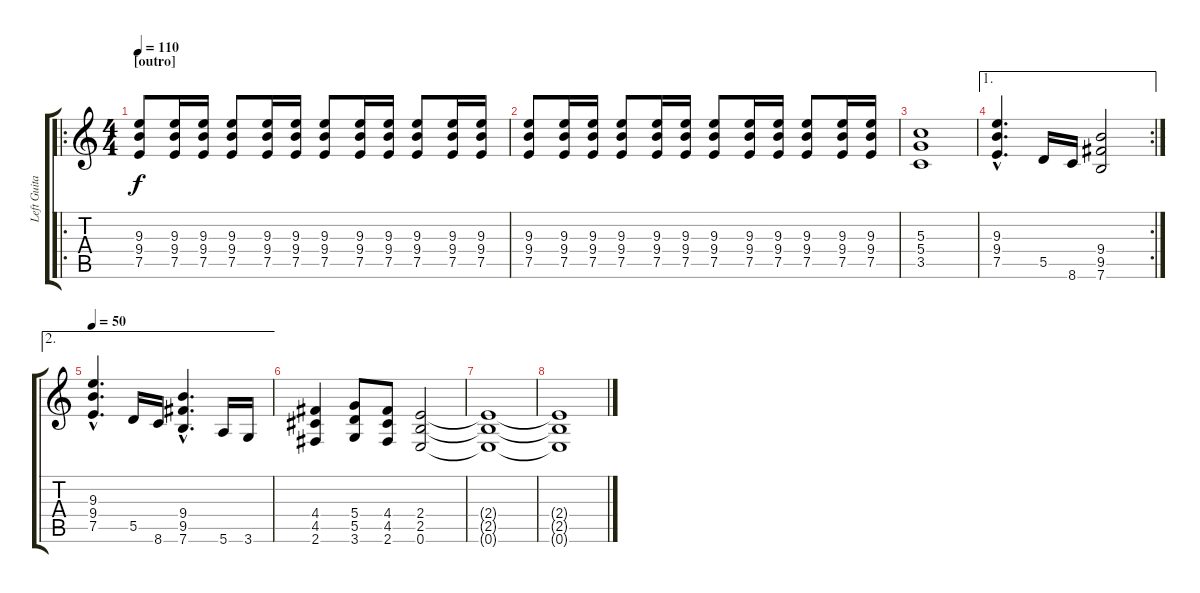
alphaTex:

\track ("Left Guitar" "Left Guita") {instrument distortionguitar}
\staff {score tabs}
\tuning (E4 B3 G3 D3 A2 E2) {hide}
\ro
\ts (4 4)
\section ("" "[outro]")
\tempo 110
\clef g2
\ks c
(9.3 9.4 7.5).8{dy f instrument distortionguitar} (9.3 9.4 7.5).16 (9.3 9.4 7.5).16 (9.3 9.4 7.5).8 (9.3 9.4 7.5).16 (9.3 9.4 7.5).16 (9.3 9.4 7.5).8 (9.3 9.4 7.5).16 (9.3 9.4 7.5).16 (9.3 9.4 7.5).8 (9.3 9.4 7.5).16 (9.3 9.4 7.5).16 |
(9.3 9.4 7.5).8 (9.3 9.4 7.5).16 (9.3 9.4 7.5).16 (9.3 9.4 7.5).8 (9.3 9.4 7.5).16 (9.3 9.4 7.5).16 (9.3 9.4 7.5).8 (9.3 9.4 7.5).16 (9.3 9.4 7.5).16 (9.3 9.4 7.5).8 (9.3 9.4 7.5).16 (9.3 9.4 7.5).16 |
(5.3 5.4 3.5).1 |
\ae 1
\rc 2
(9.3{hac} 9.4{hac} 7.5{hac}).4{d} 5.5.16 8.6.16 (9.4 9.5 7.6).2 |
\ae 2
\tempo 50
(9.3{hac} 9.4{hac} 7.5{hac}).4{d} 5.5.16 8.6.16 (9.4{hac} 9.5{hac} 7.6{hac}).4{d} 5.6.16 3.6.16 |
(4.4 4.5 2.6).4 (5.4 5.5 3.6).8 (4.4 4.5 2.6).8 (2.4 2.5 0.6).2 |
(2.4{t} 2.5{t} 0.6{t}).1 |
(2.4{t} 2.5{t} 0.6{t}).1
